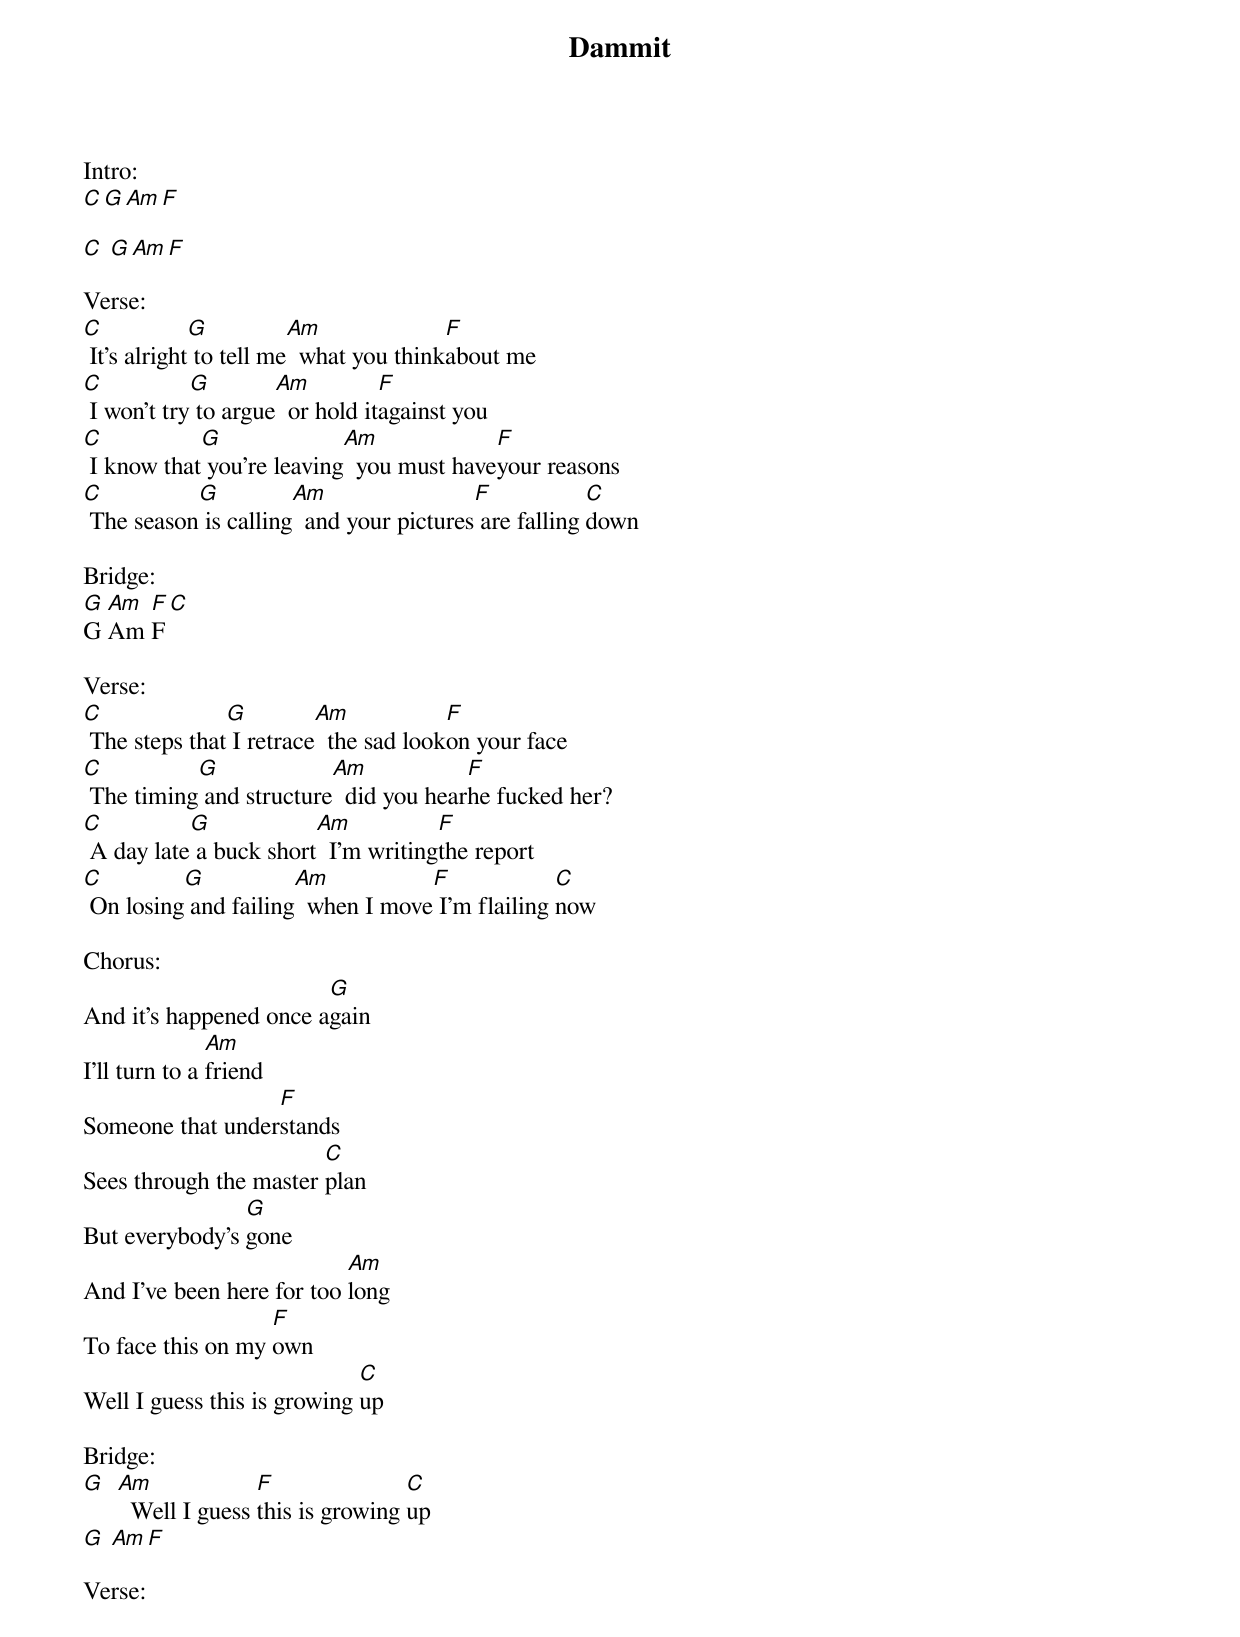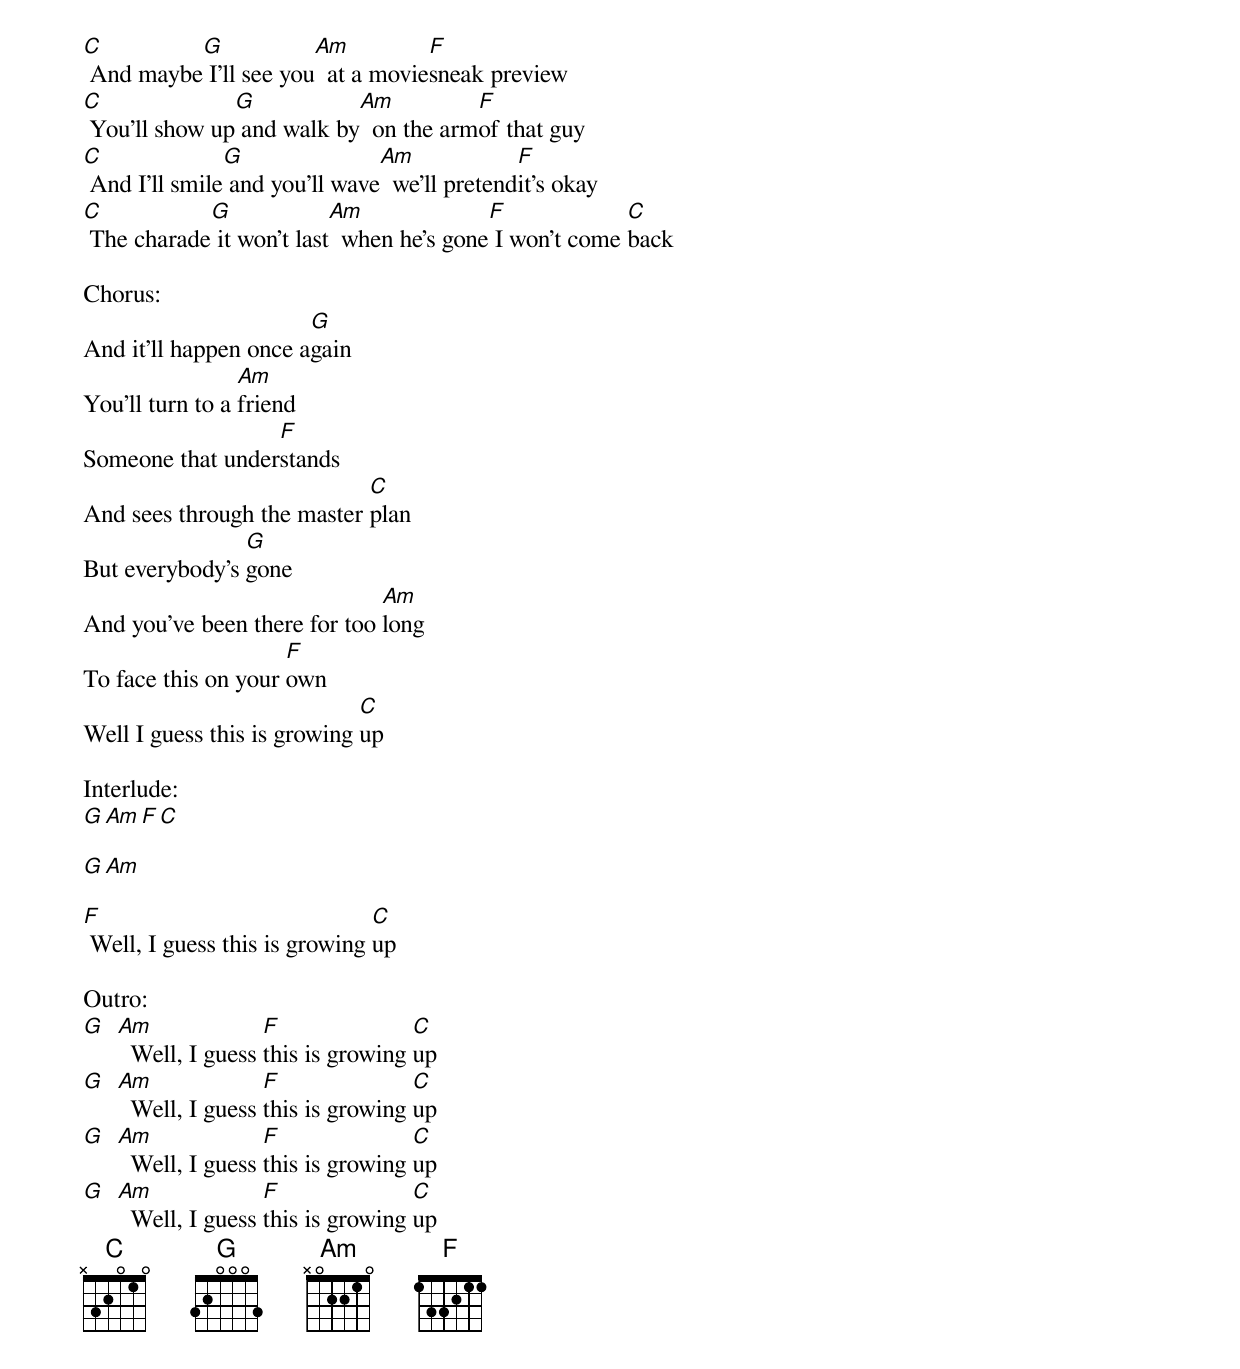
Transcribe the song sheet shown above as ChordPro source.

{title:Dammit}
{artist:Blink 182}
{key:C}
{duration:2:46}
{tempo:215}
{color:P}

Intro:
[C][G][Am][F]

[C] [G][Am][F]

Verse:
[C] It's alright[G] to tell me[Am]  what you think[F]about me
[C] I won't try[G] to argue[Am]  or hold it[F]against you
[C] I know that[G] you're leaving[Am]  you must have[F]your reasons
[C] The season[G] is calling[Am]  and your pictures[F] are falling [C]down

Bridge:
[G]G [Am]Am [F]F[C]

Verse:
[C] The steps that[G] I retrace[Am]  the sad look[F]on your face
[C] The timing[G] and structure[Am]  did you hear[F]he fucked her?
[C] A day late[G] a buck short[Am]  I'm writing[F]the report
[C] On losing[G] and failing[Am]  when I move[F] I'm flailing [C]now

Chorus:
And it's happened once a[G]gain
I'll turn to a [Am]friend
Someone that under[F]stands
Sees through the master [C]plan
But everybody's [G]gone
And I've been here for too [Am]long
To face this on my [F]own
Well I guess this is growing [C]up

Bridge:
[G]  [Am]  Well I guess [F]this is growing [C]up
[G] [Am][F]

Verse:
[C] And maybe[G] I'll see you[Am]  at a movie[F]sneak preview
[C] You'll show up[G] and walk by[Am]  on the arm[F]of that guy
[C] And I'll smile[G] and you'll wave[Am]  we'll pretend[F]it's okay
[C] The charade[G] it won't last[Am]  when he's gone[F] I won't come [C]back

Chorus:
And it'll happen once a[G]gain
You'll turn to a [Am]friend
Someone that under[F]stands
And sees through the master [C]plan
But everybody's [G]gone
And you've been there for too [Am]long
To face this on your [F]own
Well I guess this is growing [C]up

Interlude:
[G][Am][F][C]

[G][Am]

[F] Well, I guess this is growing [C]up

Outro:
[G]  [Am]  Well, I guess [F]this is growing [C]up
[G]  [Am]  Well, I guess [F]this is growing [C]up
[G]  [Am]  Well, I guess [F]this is growing [C]up
[G]  [Am]  Well, I guess [F]this is growing [C]up
